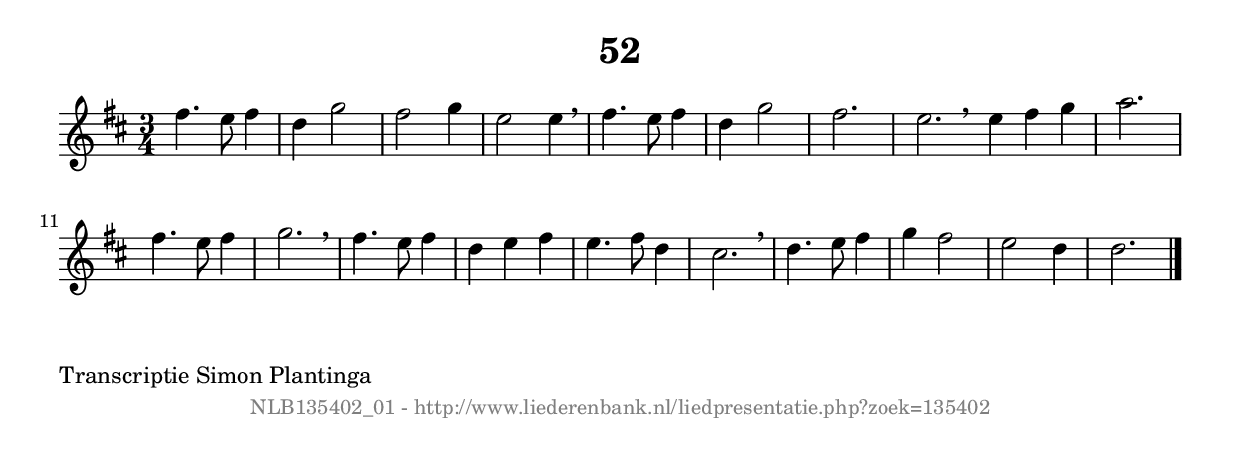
%
% produced by wce2krn 1.64 (7 June 2014)
%
\version"2.16"
#(append! paper-alist '(("long" . (cons (* 210 mm) (* 2000 mm)))))
#(set-default-paper-size "long")
sb = {\breathe}
mBreak = {\breathe }
bBreak = {\breathe }
x = {\once\override NoteHead #'style = #'cross }
gl=\glissando
itime={\override Staff.TimeSignature #'stencil = ##f }
ficta = {\once\set suggestAccidentals = ##t}
fine = {\once\override Score.RehearsalMark #'self-alignment-X = #1 \mark \markup {\italic{Fine}}}
dc = {\once\override Score.RehearsalMark #'self-alignment-X = #1 \mark \markup {\italic{D.C.}}}
dcf = {\once\override Score.RehearsalMark #'self-alignment-X = #1 \mark \markup {\italic{D.C. al Fine}}}
dcc = {\once\override Score.RehearsalMark #'self-alignment-X = #1 \mark \markup {\italic{D.C. al Coda}}}
ds = {\once\override Score.RehearsalMark #'self-alignment-X = #1 \mark \markup {\italic{D.S.}}}
dsf = {\once\override Score.RehearsalMark #'self-alignment-X = #1 \mark \markup {\italic{D.S. al Fine}}}
dsc = {\once\override Score.RehearsalMark #'self-alignment-X = #1 \mark \markup {\italic{D.S. al Coda}}}
pv = {\set Score.repeatCommands = #'((volta "1"))}
sv = {\set Score.repeatCommands = #'((volta "2"))}
tv = {\set Score.repeatCommands = #'((volta "3"))}
qv = {\set Score.repeatCommands = #'((volta "4"))}
xv = {\set Score.repeatCommands = #'((volta #f))}
\header{ tagline = ""
title = "52"
}
\score {{
\key d \major
\relative g'
{
\set melismaBusyProperties = #'()
\time 3/4
\tempo 4=120
\override Score.MetronomeMark #'transparent = ##t
\override Score.RehearsalMark #'break-visibility = #(vector #t #t #f)
fis'4. e8 fis4 | d4 g2 | fis2 g4 | e2 e4 \sb | fis4. e8 fis4 | d4 g2 | fis2. | e2. \bar ":|:" \bBreak
e4 fis4 g4 | a2. | fis4. e8 fis4 | g2. \sb | fis4. e8 fis4 | d4 e4 fis4 | e4. fis8 d4 | cis2. \sb | d4. e8 fis4 | g4 fis2 | e2 d4 | d2. \bar "|."
 }}
 \midi { }
 \layout {
            indent = 0.0\cm
}
}
\markup { \wordwrap-string #" 
Transcriptie Simon Plantinga
"}
\markup { \vspace #0 } \markup { \with-color #grey \fill-line { \center-column { \smaller "NLB135402_01 - http://www.liederenbank.nl/liedpresentatie.php?zoek=135402" } } }
